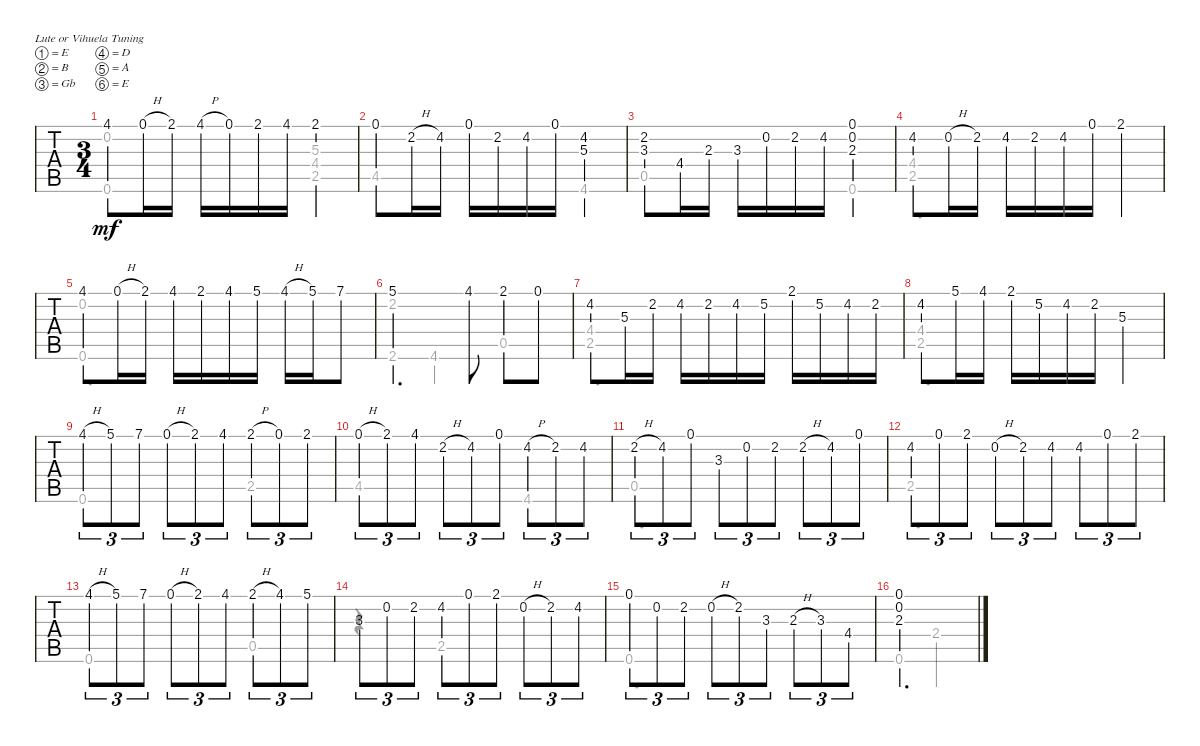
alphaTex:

\bracketExtendMode groupsimilarinstruments
\singleTrackTrackNamePolicy hidden
\multiTrackTrackNamePolicy hidden
\firstSystemTrackNameOrientation horizontal
\otherSystemsTrackNameOrientation horizontal
\track ("Untitled" "N-Gt") {instrument acousticgrandpiano}
\staff {tabs}
\tuning (E4 B3 Gb3 D3 A2 E2)
\displaytranspose 12
\voice
\ts (3 4)
\tempo (108 hide)
\clef g2
\scale
1.13241
\ks e
4.1.8{dy mf} 0.1{h}.16 2.1.16 4.1{h}.16 0.1.16 2.1.16 4.1.16 2.1.4 |
\scale
0.955864 0.1.8 2.2{h}.16 4.2.16 0.1.16 2.2.16 4.2.16 0.1.16 (4.2 5.3).4 |
\scale
0.955864 (2.2 3.3).8 4.4.16 2.3.16 3.3.16 0.2.16 2.2.16 4.2.16 (0.1 0.2 2.3).4 |
\scale
0.955864 4.2.8 0.2{h}.16 2.2.16 4.2.16 2.2.16 4.2.16 0.1.16 2.1.4 |
\scale
1.13241 4.1.8 0.1{h}.16 2.1.16 4.1.16 2.1.16 4.1.16 5.1.16 4.1{h}.16 5.1.16 7.1.8 |
\scale
0.955864 5.1.4{d} 4.1.8 2.1.8 0.1.8 |
\scale
0.955864 4.2.8 5.3.16 2.2.16 4.2.16 2.2.16 4.2.16 5.2.16 2.1.16 5.2.16 4.2.16 2.2.16 |
\scale
0.955864 4.2.8 5.1.16 4.1.16 2.1.16 5.2.16 4.2.16 2.2.16 5.3.4 |
\scale
1.13241 4.1{h}.8{tu (3 2)} 5.1.8{tu (3 2)} 7.1.8{tu (3 2)} 0.1{h}.8{tu (3 2)} 2.1.8{tu (3 2)} 4.1.8{tu (3 2)} 2.1{h}.8{tu (3 2)} 0.1.8{tu (3 2)} 2.1.8{tu (3 2)} |
\scale
0.955864 0.1{h}.8{tu (3 2)} 2.1.8{tu (3 2)} 4.1.8{tu (3 2)} 2.2{h}.8{tu (3 2)} 4.2.8{tu (3 2)} 0.1.8{tu (3 2)} 4.2{h}.8{tu (3 2)} 2.2.8{tu (3 2)} 4.2.8{tu (3 2)} |
\scale
0.955864 2.2{h}.8{tu (3 2)} 4.2.8{tu (3 2)} 0.1.8{tu (3 2)} 3.3.8{tu (3 2)} 0.2.8{tu (3 2)} 2.2.8{tu (3 2)} 2.2{h}.8{tu (3 2)} 4.2.8{tu (3 2)} 0.1.8{tu (3 2)} |
\scale
0.955864 4.2.8{tu (3 2)} 0.1.8{tu (3 2)} 2.1.8{tu (3 2)} 0.2{h}.8{tu (3 2)} 2.2.8{tu (3 2)} 4.2.8{tu (3 2)} 4.2.8{tu (3 2)} 0.1.8{tu (3 2)} 2.1.8{tu (3 2)} |
\scale
1.13241 4.1{h}.8{tu (3 2)} 5.1.8{tu (3 2)} 7.1.8{tu (3 2)} 0.1{h}.8{tu (3 2)} 2.1.8{tu (3 2)} 4.1.8{tu (3 2)} 2.1{h}.8{tu (3 2)} 4.1.8{tu (3 2)} 5.1.8{tu (3 2)} |
\scale
0.955864 3.3.8{tu (3 2)} 0.2.8{tu (3 2)} 2.2.8{tu (3 2)} 4.2.8{tu (3 2)} 0.1.8{tu (3 2)} 2.1.8{tu (3 2)} 0.2{h}.8{tu (3 2)} 2.2.8{tu (3 2)} 4.2.8{tu (3 2)} |
\scale
0.955864 0.1.8{tu (3 2)} 0.2.8{tu (3 2)} 2.2.8{tu (3 2)} 0.2{h}.8{tu (3 2)} 2.2.8{tu (3 2)} 3.3.8{tu (3 2)} 2.3{h}.8{tu (3 2)} 3.3.8{tu (3 2)} 4.4.8{tu (3 2)} |
\scale
0.955864 (0.1 0.2 2.3).2{d}
\voice
\clef g2
\ottava regular
\simile none
\scale
1.13241
\ks e
(0.2 0.6).2{dy mf} (5.3 4.4 2.5).4 |
\scale
0.955864 4.5.2 4.6.4 |
\scale
0.955864 0.5.2 0.6.4 |
\scale
0.955864 (4.4 2.5).2{d} |
\scale
1.13241 (0.2 0.6).2{d} |
\scale
0.955864 (2.2 2.6).4 4.6.4 0.5.4 |
\scale
0.955864 (4.4 2.5).2{d} |
\scale
0.955864 (4.4 2.5).2{d} |
\scale
1.13241 0.6.2 2.5.4 |
\scale
0.955864 4.5.2 4.6.4 |
\scale
0.955864 0.5.2{d} |
\scale
0.955864 2.5.2{d} |
\scale
1.13241 0.6.2 0.5.4 |
\scale
0.955864 r.4 2.5.2 |
\scale
0.955864 0.6.2{d} |
\scale
0.955864 0.6.4 2.4.2
